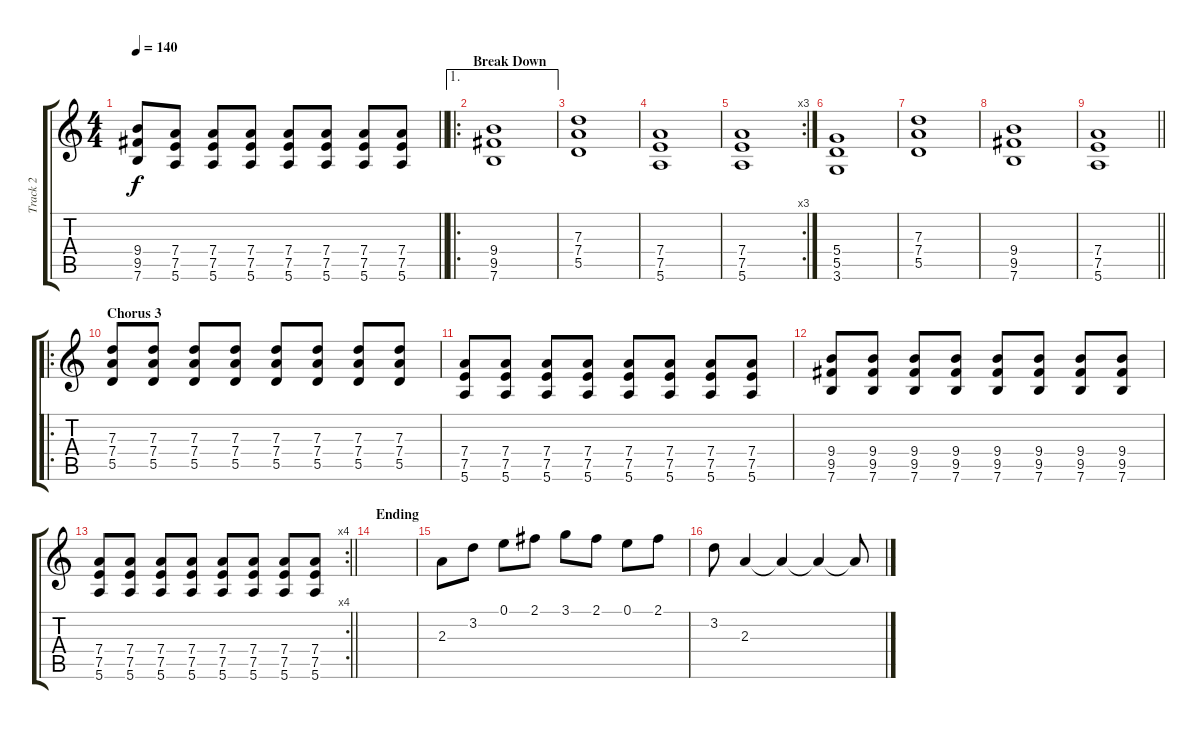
\track ("Track 2" "Track 2") {instrument distortionguitar}
\staff {score tabs}
\tuning (E4 B3 G3 D3 A2 E2) {hide}
\ts (4 4)
\tempo 140
\clef g2
\barLineRight lightlight
\ks c
(9.4 9.5 7.6).8{dy f} (7.4 7.5 5.6).8 (7.4 7.5 5.6).8 (7.4 7.5 5.6).8 (7.4 7.5 5.6).8 (7.4 7.5 5.6).8 (7.4 7.5 5.6).8 (7.4 7.5 5.6).8 |
\ae 1
\ro
\section ("" "Break Down")
(9.4 9.5 7.6).1 |
(7.3 7.4 5.5).1 |
(7.4 7.5 5.6).1 |
\rc 3
(7.4 7.5 5.6).1 |
(5.4 5.5 3.6).1 |
(7.3 7.4 5.5).1 |
(9.4 9.5 7.6).1 |
\barLineRight lightlight
(7.4 7.5 5.6).1 |
\ro
\section ("" "Chorus 3")
(7.3 7.4 5.5).8 (7.3 7.4 5.5).8 (7.3 7.4 5.5).8 (7.3 7.4 5.5).8 (7.3 7.4 5.5).8 (7.3 7.4 5.5).8 (7.3 7.4 5.5).8 (7.3 7.4 5.5).8 |
(7.4 7.5 5.6).8 (7.4 7.5 5.6).8 (7.4 7.5 5.6).8 (7.4 7.5 5.6).8 (7.4 7.5 5.6).8 (7.4 7.5 5.6).8 (7.4 7.5 5.6).8 (7.4 7.5 5.6).8 |
(9.4 9.5 7.6).8 (9.4 9.5 7.6).8 (9.4 9.5 7.6).8 (9.4 9.5 7.6).8 (9.4 9.5 7.6).8 (9.4 9.5 7.6).8 (9.4 9.5 7.6).8 (9.4 9.5 7.6).8 |
\rc 4
\barLineRight lightlight
(7.4 7.5 5.6).8 (7.4 7.5 5.6).8 (7.4 7.5 5.6).8 (7.4 7.5 5.6).8 (7.4 7.5 5.6).8 (7.4 7.5 5.6).8 (7.4 7.5 5.6).8 (7.4 7.5 5.6).8 |
\section ("" "Ending")
|
2.3.8 3.2.8 0.1.8 2.1.8 3.1.8 2.1.8 0.1.8 2.1.8 |
3.2.8 2.3.4 2.3{t}.4 2.3{t}.4 2.3{t}.8
